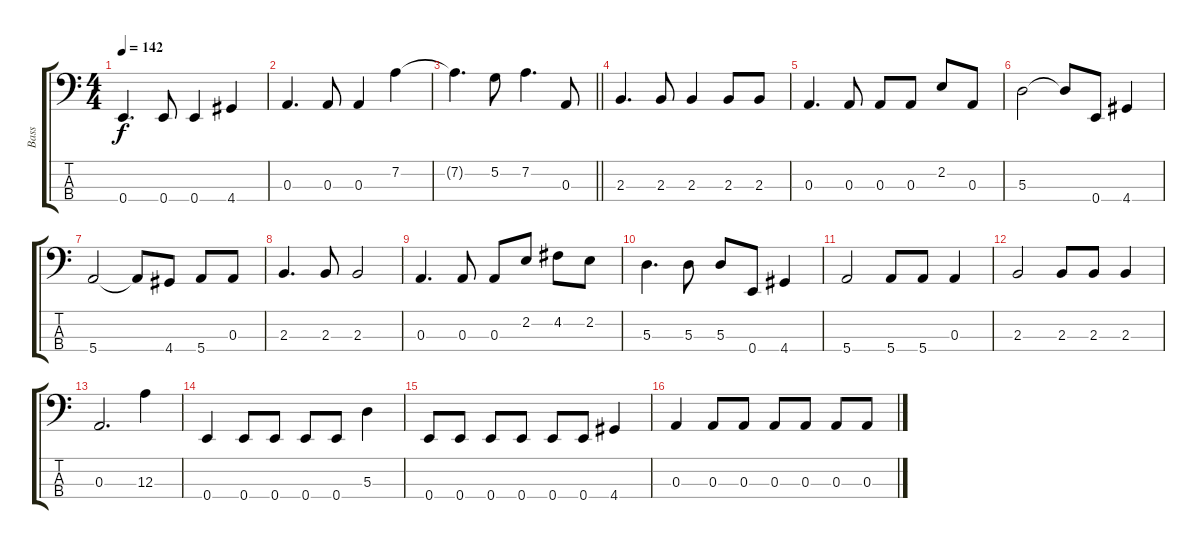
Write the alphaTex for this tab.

\track ("Bass" "Bass") {instrument electricbassfinger}
\staff {score tabs}
\tuning (G2 D2 A1 E1) {hide}
\ts (4 4)
\tempo 142
\clef f4
\ks c
0.4.4{d dy f} 0.4.8 0.4.4 4.4.4 |
0.3.4{d} 0.3.8 0.3.4 7.2.4 |
\barLineRight lightlight
7.2{t}.4{d} 5.2.8 7.2.4{d} 0.3.8 |
2.3.4{d} 2.3.8 2.3.4 2.3.8 2.3.8 |
0.3.4{d} 0.3.8 0.3.8 0.3.8 2.2.8 0.3.8 |
5.3.2 5.3{t}.8 0.4.8 4.4.4 |
5.4.2 5.4{t}.8 4.4.8 5.4.8 0.3.8 |
2.3.4{d} 2.3.8 2.3.2 |
0.3.4{d} 0.3.8 0.3.8 2.2.8 4.2.8 2.2.8 |
5.3.4{d} 5.3.8 5.3.8 0.4.8 4.4.4 |
5.4.2 5.4.8 5.4.8 0.3.4 |
2.3.2 2.3.8 2.3.8 2.3.4 |
0.3.2{d} 12.3.4 |
0.4.4 0.4.8 0.4.8 0.4.8 0.4.8 5.3.4 |
0.4.8 0.4.8 0.4.8 0.4.8 0.4.8 0.4.8 4.4.4 |
0.3.4 0.3.8 0.3.8 0.3.8 0.3.8 0.3.8 0.3.8
